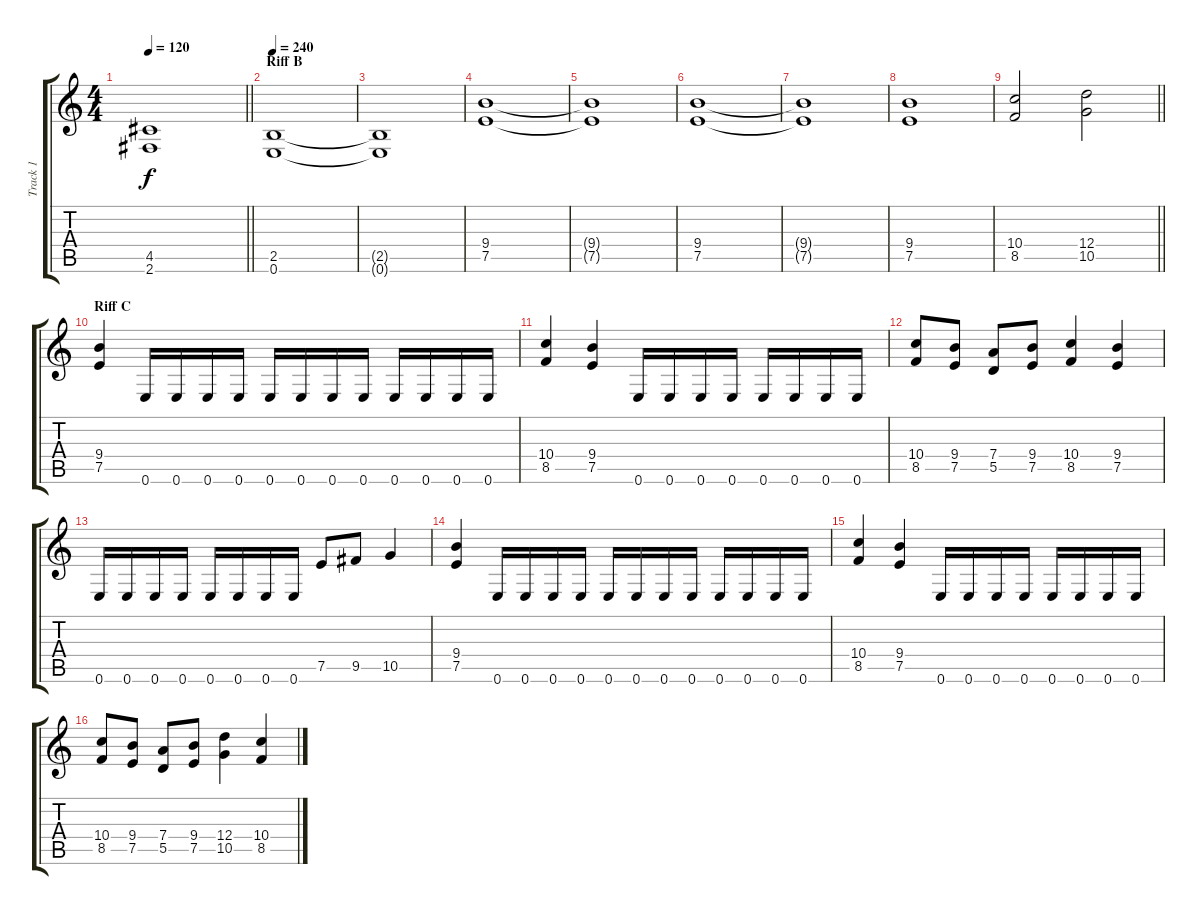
\track ("Track 1" "Track 1") {instrument overdrivenguitar}
\staff {score tabs}
\tuning (E4 B3 G3 D3 A2 E2) {hide}
\ts (4 4)
\tempo 120
\clef g2
\barLineRight lightlight
\ks c
(4.5 2.6).1{dy f} |
\section ("" "Riff B")
\tempo 240
(2.5 0.6).1 |
(2.5{t} 0.6{t}).1 |
(9.4 7.5).1 |
(9.4{t} 7.5{t}).1 |
(9.4 7.5).1 |
(9.4{t} 7.5{t}).1 |
(9.4 7.5).1 |
\barLineRight lightlight
(10.4 8.5).2 (12.4 10.5).2 |
\section ("" "Riff C")
(9.4 7.5).4 0.6.16 0.6.16 0.6.16 0.6.16 0.6.16 0.6.16 0.6.16 0.6.16 0.6.16 0.6.16 0.6.16 0.6.16 |
(10.4 8.5).4 (9.4 7.5).4 0.6.16 0.6.16 0.6.16 0.6.16 0.6.16 0.6.16 0.6.16 0.6.16 |
(10.4 8.5).8 (9.4 7.5).8 (7.4 5.5).8 (9.4 7.5).8 (10.4 8.5).4 (9.4 7.5).4 |
0.6.16 0.6.16 0.6.16 0.6.16 0.6.16 0.6.16 0.6.16 0.6.16 7.5.8 9.5.8 10.5.4 |
(9.4 7.5).4 0.6.16 0.6.16 0.6.16 0.6.16 0.6.16 0.6.16 0.6.16 0.6.16 0.6.16 0.6.16 0.6.16 0.6.16 |
(10.4 8.5).4 (9.4 7.5).4 0.6.16 0.6.16 0.6.16 0.6.16 0.6.16 0.6.16 0.6.16 0.6.16 |
(10.4 8.5).8 (9.4 7.5).8 (7.4 5.5).8 (9.4 7.5).8 (12.4 10.5).4 (10.4 8.5).4
